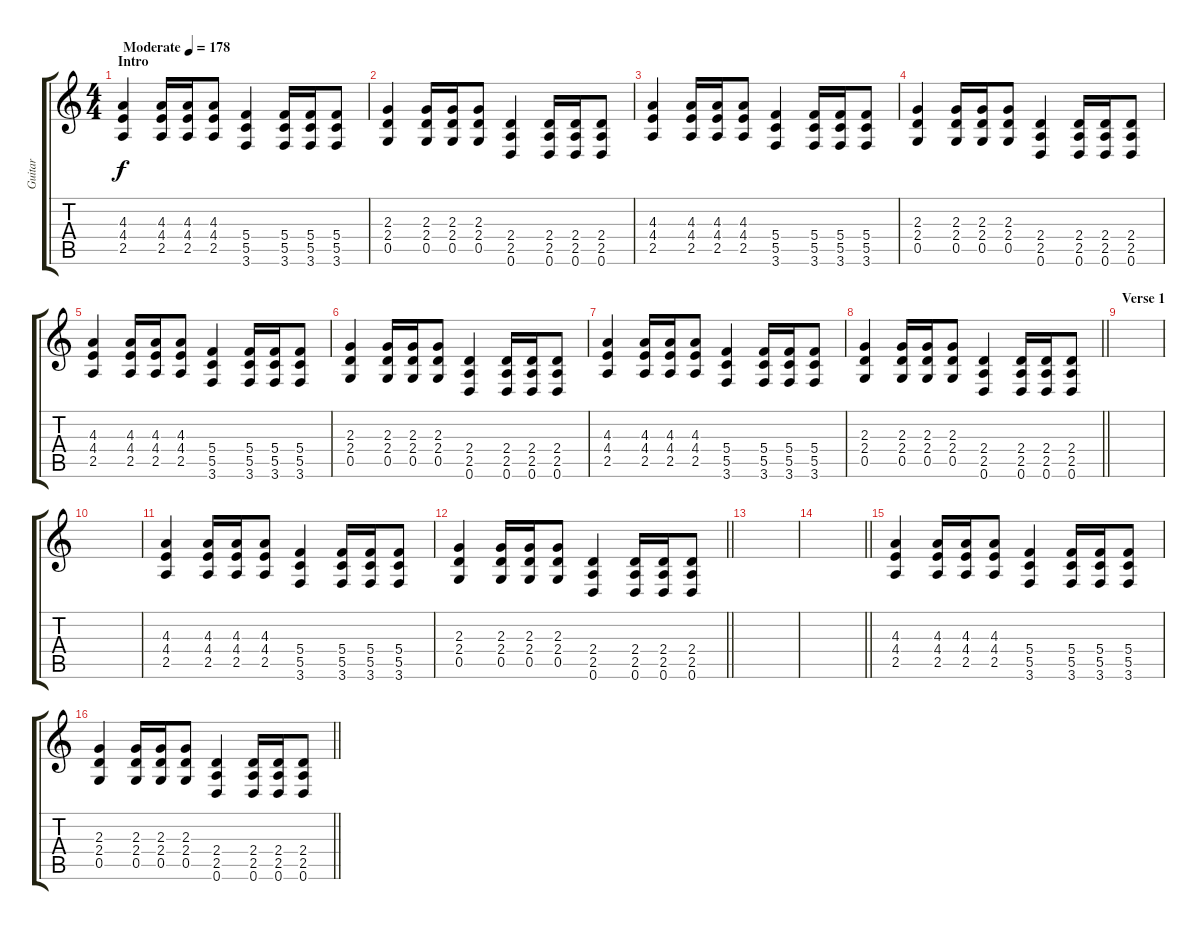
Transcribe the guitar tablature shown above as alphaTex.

\track ("Guitar" "Guitar") {instrument distortionguitar}
\staff {score tabs}
\tuning (D4 A3 F3 C3 G2 D2) {hide}
\ts (4 4)
\section ("" "Intro")
\tempo (178 "Moderate")
\clef g2
\ks c
(4.3 4.4 2.5).4{dy f instrument distortionguitar} (4.3 4.4 2.5).16 (4.3 4.4 2.5).16 (4.3 4.4 2.5).8 (5.4 5.5 3.6).4 (5.4 5.5 3.6).16 (5.4 5.5 3.6).16 (5.4 5.5 3.6).8 |
(2.3 2.4 0.5).4 (2.3 2.4 0.5).16 (2.3 2.4 0.5).16 (2.3 2.4 0.5).8 (2.4 2.5 0.6).4 (2.4 2.5 0.6).16 (2.4 2.5 0.6).16 (2.4 2.5 0.6).8 |
(4.3 4.4 2.5).4 (4.3 4.4 2.5).16 (4.3 4.4 2.5).16 (4.3 4.4 2.5).8 (5.4 5.5 3.6).4 (5.4 5.5 3.6).16 (5.4 5.5 3.6).16 (5.4 5.5 3.6).8 |
(2.3 2.4 0.5).4 (2.3 2.4 0.5).16 (2.3 2.4 0.5).16 (2.3 2.4 0.5).8 (2.4 2.5 0.6).4 (2.4 2.5 0.6).16 (2.4 2.5 0.6).16 (2.4 2.5 0.6).8 |
(4.3 4.4 2.5).4 (4.3 4.4 2.5).16 (4.3 4.4 2.5).16 (4.3 4.4 2.5).8 (5.4 5.5 3.6).4 (5.4 5.5 3.6).16 (5.4 5.5 3.6).16 (5.4 5.5 3.6).8 |
(2.3 2.4 0.5).4 (2.3 2.4 0.5).16 (2.3 2.4 0.5).16 (2.3 2.4 0.5).8 (2.4 2.5 0.6).4 (2.4 2.5 0.6).16 (2.4 2.5 0.6).16 (2.4 2.5 0.6).8 |
(4.3 4.4 2.5).4 (4.3 4.4 2.5).16 (4.3 4.4 2.5).16 (4.3 4.4 2.5).8 (5.4 5.5 3.6).4 (5.4 5.5 3.6).16 (5.4 5.5 3.6).16 (5.4 5.5 3.6).8 |
\barLineRight lightlight
(2.3 2.4 0.5).4 (2.3 2.4 0.5).16 (2.3 2.4 0.5).16 (2.3 2.4 0.5).8 (2.4 2.5 0.6).4 (2.4 2.5 0.6).16 (2.4 2.5 0.6).16 (2.4 2.5 0.6).8 |
\section ("" "Verse 1")
|
|
(4.3 4.4 2.5).4 (4.3 4.4 2.5).16 (4.3 4.4 2.5).16 (4.3 4.4 2.5).8 (5.4 5.5 3.6).4 (5.4 5.5 3.6).16 (5.4 5.5 3.6).16 (5.4 5.5 3.6).8 |
\barLineRight lightlight
(2.3 2.4 0.5).4 (2.3 2.4 0.5).16 (2.3 2.4 0.5).16 (2.3 2.4 0.5).8 (2.4 2.5 0.6).4 (2.4 2.5 0.6).16 (2.4 2.5 0.6).16 (2.4 2.5 0.6).8 |
|
\barLineRight lightlight
|
(4.3 4.4 2.5).4 (4.3 4.4 2.5).16 (4.3 4.4 2.5).16 (4.3 4.4 2.5).8 (5.4 5.5 3.6).4 (5.4 5.5 3.6).16 (5.4 5.5 3.6).16 (5.4 5.5 3.6).8 |
\barLineRight lightlight
(2.3 2.4 0.5).4 (2.3 2.4 0.5).16 (2.3 2.4 0.5).16 (2.3 2.4 0.5).8 (2.4 2.5 0.6).4 (2.4 2.5 0.6).16 (2.4 2.5 0.6).16 (2.4 2.5 0.6).8
